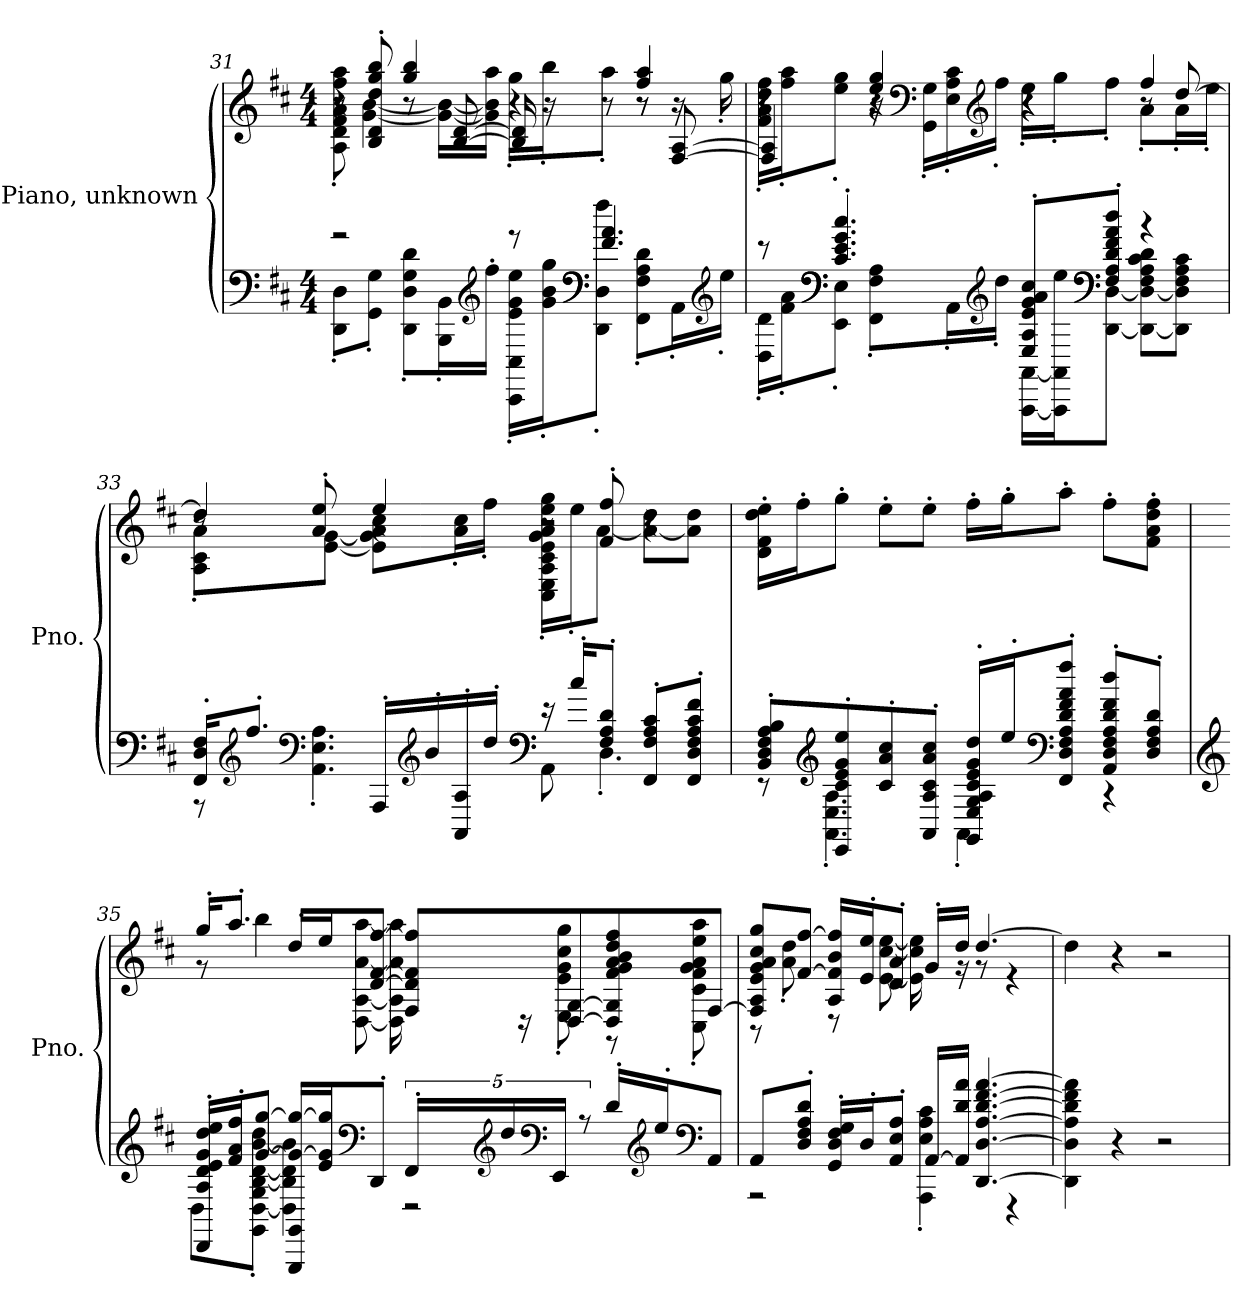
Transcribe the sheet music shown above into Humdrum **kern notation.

**kern	**kern
*part1	*part1
*staff2	*staff1
*I"Piano, unknown	*
*I'Pno.	*
!!LO:LB:g=z
*clefF4	*clefG2
*k[f#c#]	*k[f#c#]
*M4/4	*M4/4
=31	=31
*^	*^
*	*	*	*^
2r	8DD\' 8D\'L	8r	8A\' 8d\' 8f#\' 8a\' 8ff#\' 8aa\'	4r
.	8GG\' 8G\'J	8B/' 8d/' 8dd/' 8gg/' 8bb/'	[4g\ [4b\	.
.	8DD\' 8D\' 8G\' 8d\'L	4gg/ 4bb/	.	8r
.	16BBB\' 16BB\'L	.	16g\_ 16b\_LL	[8B/ [8d/
*clefG2	*	*	*	*
.	16ff#'\JJ	.	16g\] 16b\] 16aa\JJ	.
8r	16CC#\' 16C#\' 16e\' 16g\' 16ee\'LL	4r	16gg'\LL	16B/] 16d/]
.	16g\' 16b\' 16gg\'J	.	16bb'\J	16r
*clefF4	*	*	*	*
4.f#/ 4.a/	8DD\' 8D\' 8ff#\'J	.	8aa'\J	8r
.	8FF#\' 8F#\' 8A\' 8d\'L	4ff#/ 4aa/	8r	8r
.	16AA'\L	.	16r	[8F#/ [8A/
*clefG2	*	*	*	*
.	16ee'\JJ	.	16gg'\	.
!!LO:LB:g=z	!!	!!
=32	=32	=32	=32	=32
8r	16D\' 16d\'LL	4r	16f#\' 16a\' 16dd\' 16ff#\'LL	4F#/] 4A/]
.	16f#\' 16a\'J	.	16ff#\' 16aa\'J	.
*clefF4	*	*	*	*
4.c#/' 4.e/' 4.g/' 4.cc#/'	8EE\' 8E\'J	.	8ee\' 8gg\'J	.
.	8FF#\' 8F#\' 8A\'L	4ee/ 4gg/	16r	4r
*	*	*clefF4	*	*
.	.	.	16GG\' 16G\'LL	.
.	16AA'\L	.	16E\' 16A\' 16c#\'	.
*clefG2	*	*clefG2	*	*
.	16dd'\JJ	.	16ff#'\JJ	.
8E/' 8A/' 8e/' 8g/' 8a/' 8cc#/'L	[16AAA\ [16AA\LL	4r	16ee'\LL	4r
.	16AAA\] 16AA\] 16ee\J	.	16gg'\J	.
*clefF4	*	*	*	*
8F#/' 8A/' 8d/' 8f#/' 8a/' 8dd/'J	[8DD\ [8D\J	.	8ff#'\J	.
4r	8DD\_ 8D\_ 8F#\ 8A\ 8c#\ 8d\L	4ff#/	8a'\L	8r
.	8DD\] 8D\] 8F#\ 8A\ 8c#\J	.	16a'\L	[8dd/
.	.	.	16ee'\JJ	.
!!LO:LB:g=z	!!	!!
=33	=33	=33	=33	=33
16FF#/' 16D/' 16F#/'KL	8r	8r	8A\' 8c#\' 8a\'L	4dd/]
*clefG2	*	*	*	*
8.ff#'/J	.	.	.	.
*clefF4	*	*	*	*
.	4.AA\' 4.E\' 4.A\'	8a/' 8ee/'	[8e\ [8g\J	.
16AAA'/LL	.	4ee/	8e\] 8g\] 8a\ 8cc#\L	4r
*clefG2	*	*	*	*
16b'/	.	.	.	.
16AA/' 16A/'	.	.	16a\' 16cc#\'L	.
16dd'/JJ	.	.	16ff#'\JJ	.
*clefF4	*	*	*	*
16r	8AA\	8r	16C#\' 16E\' 16A\' 16c#\' 16e\' 16g\' 16a\' 16ee\' 16gg\'LL	2r
16cc#'/KL	.	.	16ee'\J	.
8F#/' 8A/' 8d/'J	4.D'\	8f#/' 8ff#/'	[8a\J	.
8FF#/' 8F#/' 8A/' 8c#/'L	.	4r	8a\_ 8dd\L	.
8FF#/' 8D/' 8F#/' 8A/' 8c#/' 8f#/'J	.	.	8a\] 8dd\J	.
*	*	*v	*v	*v
=34	=34	=34
8BB/' 8D/' 8F#/' 8A/' 8B/'L	8r	16d\' 16f#\' 16dd\' 16ee\'LL
.	.	16ff#'\J
*clefG2	*	*
8EE/' 8c#/' 8e/' 8g/' 8ee/'	4.AA\' 4.E\' 4.A\'	8gg'\J
8c#/' 8a/' 8cc#/'	.	8ee'\L
8AA/' 8A/' 8c#/' 8a/' 8cc#/'J	.	8ee'\J
16GG/' 16E/' 16G/' 16A/' 16c#/' 16e/' 16g/' 16dd/'LL	4AA'\	16ff#'\LL
16ee'/J	.	16gg'\J
*clefF4	*	*
8FF#/' 8D/' 8F#/' 8A/' 8d/' 8f#/' 8a/' 8ff#/'J	.	8aa'\J
8AA/' 8D/' 8F#/' 8A/' 8d/' 8f#/' 8dd/'L	4r	8ff#'\L
8D/' 8F#/' 8A/' 8d/'J	.	8f#\' 8a\' 8dd\' 8ff#\'J
!!LO:PB:g=z
=35	=35	=35
*clefG2	*	*
*	*	*^
16DD/' 16A/' 16d/' 16e/' 16g/' 16dd/' 16ee/'LL	8D\L	16gg'/KL	8r
16f#/' 16a/' 16ff#/'J	.	8.aa'/J	.
[8g/ [8gg/J	8GG\' [8D\' 8G\' [8B\' [8d\' [8b\' 8dd\'J	.	4bb\
16GGG/ 16GG/ 16g/_ 16gg/_LL	4D\] 4B\] 4d\] 4b\]	16dd'/LL	.
16e/ 16g/] 16gg/]J	.	16ee/J	.
*clefF4	*	*	*
8DD'/J	.	[8d/ [8f#/ [8ff#/J	[8D\ [8A\ [8a\ [8aa\
20FF#'/LL	2r	8F#/ 8d/] 8f#/] 8ff#/]L	16D\] 16A\] 16a\] 16aa\]
*clefG2	*	*	*
20dd/	.	.	.
.	.	.	16r
*clefF4	*	*	*
20EE/JJ	.	.	.
.	.	[8D/ [8G/	8E\' 8e\' 8g\' 8cc#\' 8gg\'
10r	.	.	.
16d'/LL	.	8D/] 8G/] 8f#/ 8g/ 8a/ 8b/ 8dd/ 8ff#/	8r
*clefG2	*	*	*
16ee'/J	.	.	.
*clefF4	*	*	*
8AA/J	.	[8F#/J	8C#\' 8c#\' 8f#\' 8g\' 8a\' 8ee\' 8aa\'
=36	=36	=36	=36
8AA/L	2r	8F#/] 8A/ 8e/ 8g/ 8a/ 8cc#/ 8gg/L	8r
8D/' 8F#/' 8A/' 8d/'J	.	[8f#/ [8ff#/J	8a\' 8dd\'
16GG/' 16D/' 16F#/' 16G/'LL	.	16A/ 16f#/] 16b/ 16ff#/]LL	8r
16D'/J	.	16e/' 16ee/'J	.
8AA/' 8E/' 8A/'J	.	8d/' 8a/'J	[8e\ [8cc#\ [8ee\
[16AA/LL	4AAA\' 4E\' 4A\' 4c#\'	16g'/LL	16e\] 16cc#\] 16ee\]
16AA/] 16d/ 16a/JJ	.	16dd/JJ	16r
[4.DD/ [4.D/ [4.A/ [4.d/ [4.f#/ [4.a/	.	[4.dd/	8r
.	4r	.	4r
*v	*v	*	*
*	*v	*v
!!LO:LB:g=z
=37	=37
4DD\] 4D\] 4A\] 4d\] 4f#\] 4a\]	4dd\]
4r	4r
2r	2r
=	=
*-	*-
